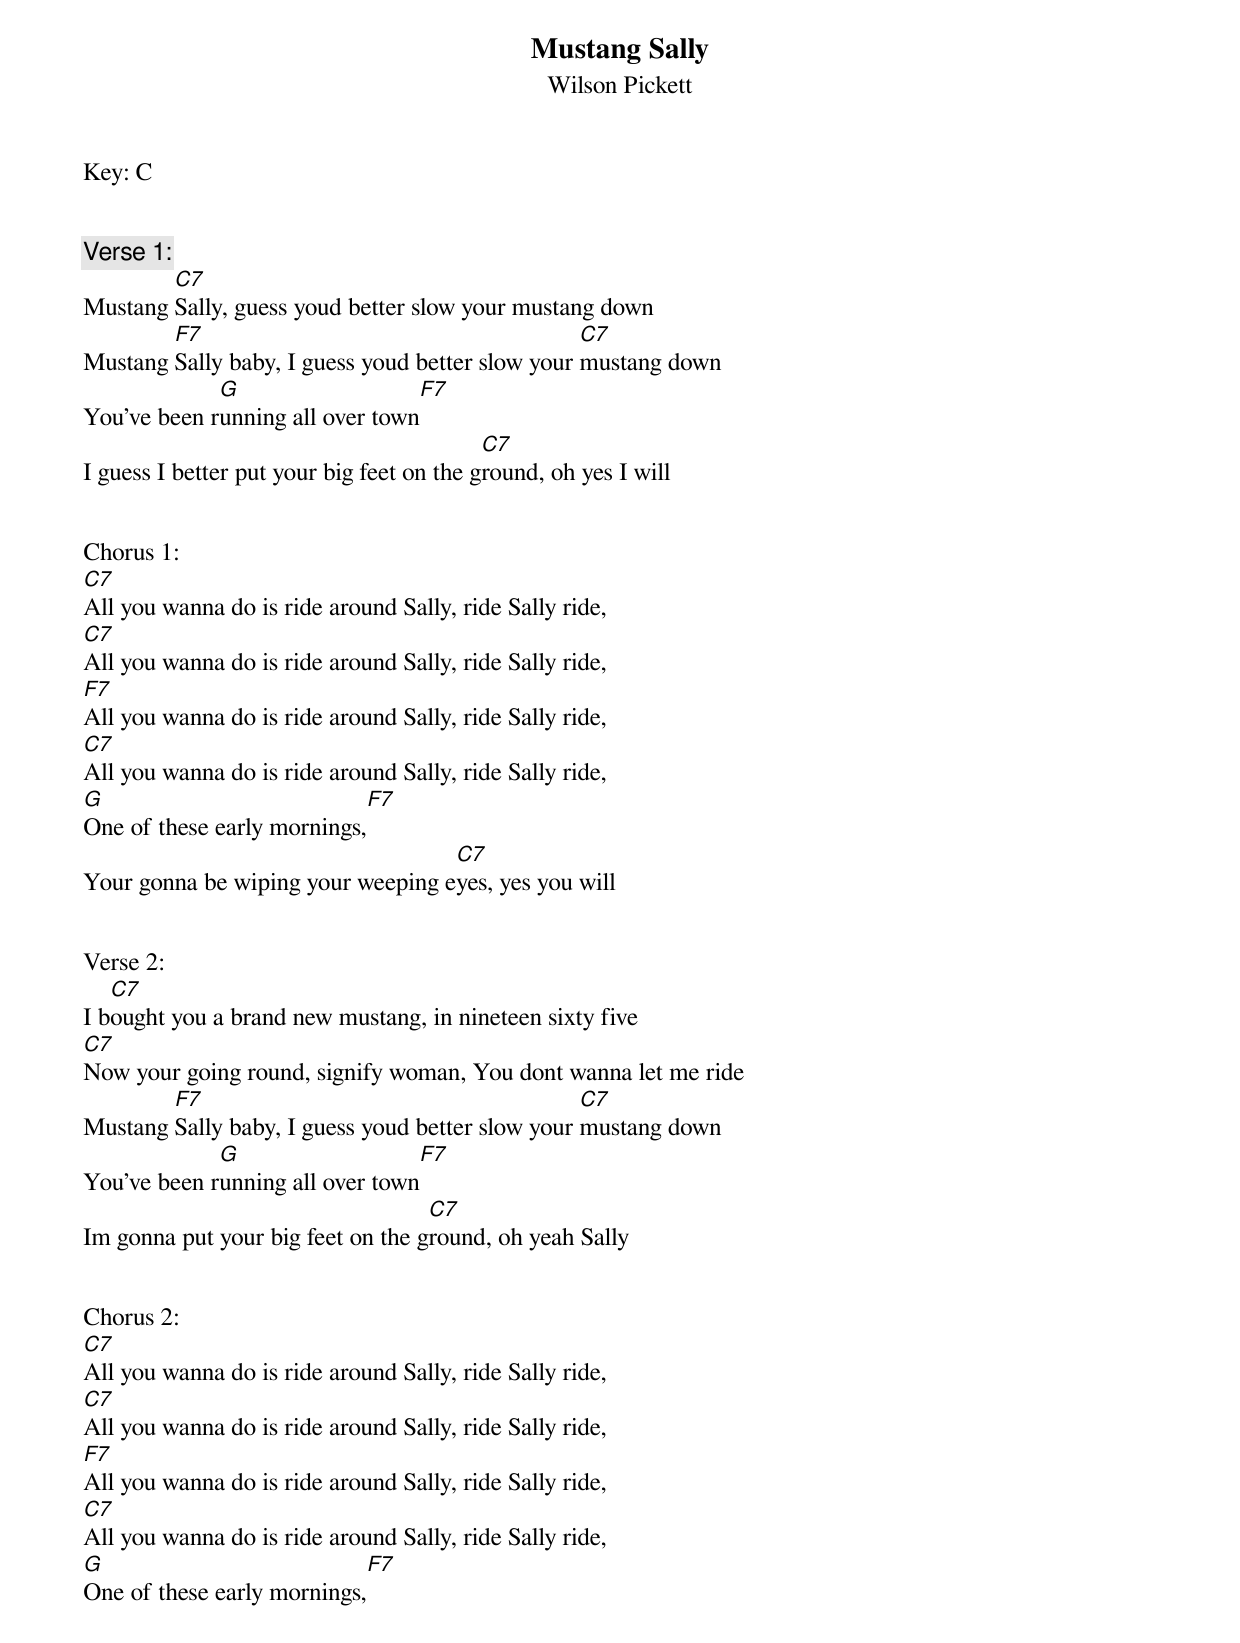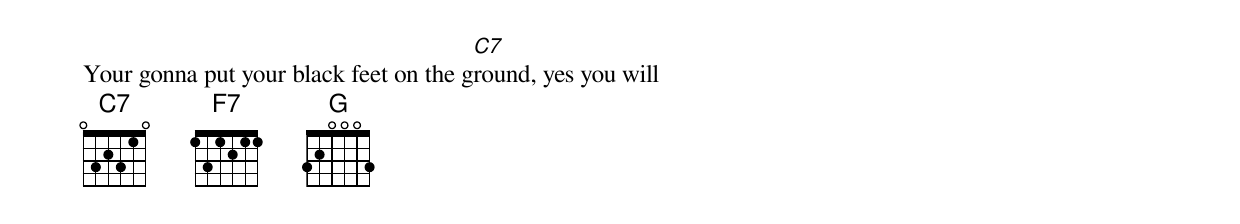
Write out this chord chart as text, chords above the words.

Mustang Sally
Wilson Pickett
Key: C


Verse 1:
        C7
Mustang Sally, guess youd better slow your mustang down
        F7                                        C7
Mustang Sally baby, I guess youd better slow your mustang down
             G                     F7
You've been running all over town
                                           C7
I guess I better put your big feet on the ground, oh yes I will


Chorus 1:
C7
All you wanna do is ride around Sally, ride Sally ride,
C7
All you wanna do is ride around Sally, ride Sally ride,
F7
All you wanna do is ride around Sally, ride Sally ride,
C7
All you wanna do is ride around Sally, ride Sally ride,
G                              F7
One of these early mornings,
                                   C7
Your gonna be wiping your weeping eyes, yes you will


Verse 2:
   C7
I bought you a brand new mustang, in nineteen sixty five
C7
Now your going round, signify woman, You dont wanna let me ride
        F7                                        C7
Mustang Sally baby, I guess youd better slow your mustang down
             G                      F7
You've been running all over town
                                   C7
Im gonna put your big feet on the ground, oh yeah Sally


Chorus 2:
C7
All you wanna do is ride around Sally, ride Sally ride,
C7
All you wanna do is ride around Sally, ride Sally ride,
F7
All you wanna do is ride around Sally, ride Sally ride,
C7
All you wanna do is ride around Sally, ride Sally ride,
G                             F7
One of these early mornings,
                                       C7
Your gonna put your black feet on the ground, yes you will
